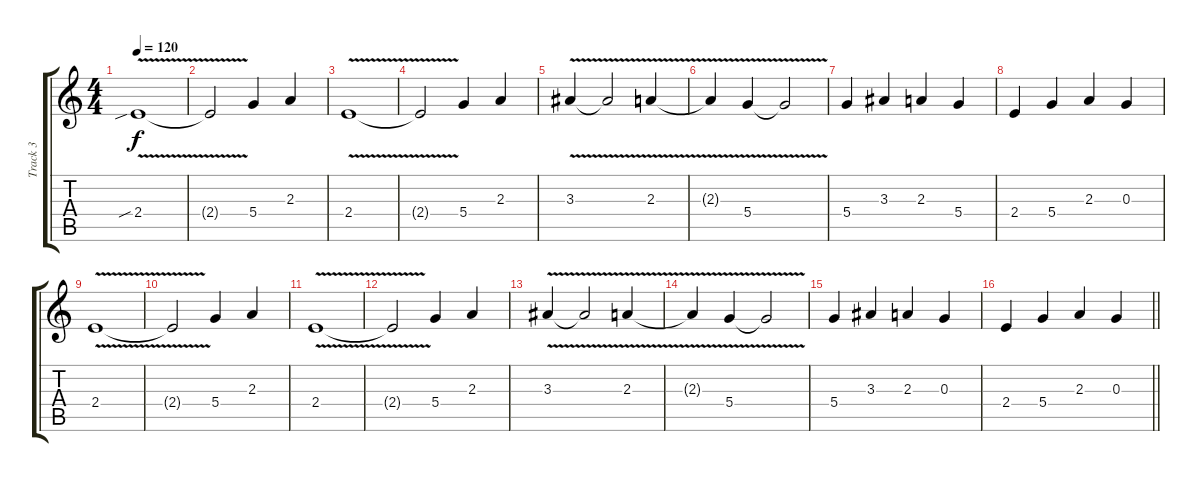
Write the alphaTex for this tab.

\track ("Track 3" "Track 3") {instrument overdrivenguitar}
\staff {score tabs}
\tuning (E4 B3 G3 D3 A2 E2) {hide}
\ts (4 4)
\tempo 120
\clef g2
\ks c
2.4{v sib}.1{dy f} |
2.4{t}.2 5.4.4 2.3.4 |
2.4{v}.1 |
2.4{t}.2 5.4.4 2.3.4 |
3.3{v}.4 3.3{t}.2 2.3{v}.4 |
2.3{t}.4 5.4{v}.4 5.4{t}.2 |
5.4.4 3.3.4 2.3.4 5.4.4 |
2.4.4 5.4.4 2.3.4 0.3.4 |
2.4{v}.1 |
2.4{t}.2 5.4.4 2.3.4 |
2.4{v}.1 |
2.4{t}.2 5.4.4 2.3.4 |
3.3{v}.4 3.3{t}.2 2.3{v}.4 |
2.3{t}.4 5.4{v}.4 5.4{t}.2 |
5.4.4 3.3.4 2.3.4 0.3.4 |
\barLineRight lightlight
2.4.4 5.4.4 2.3.4 0.3.4
